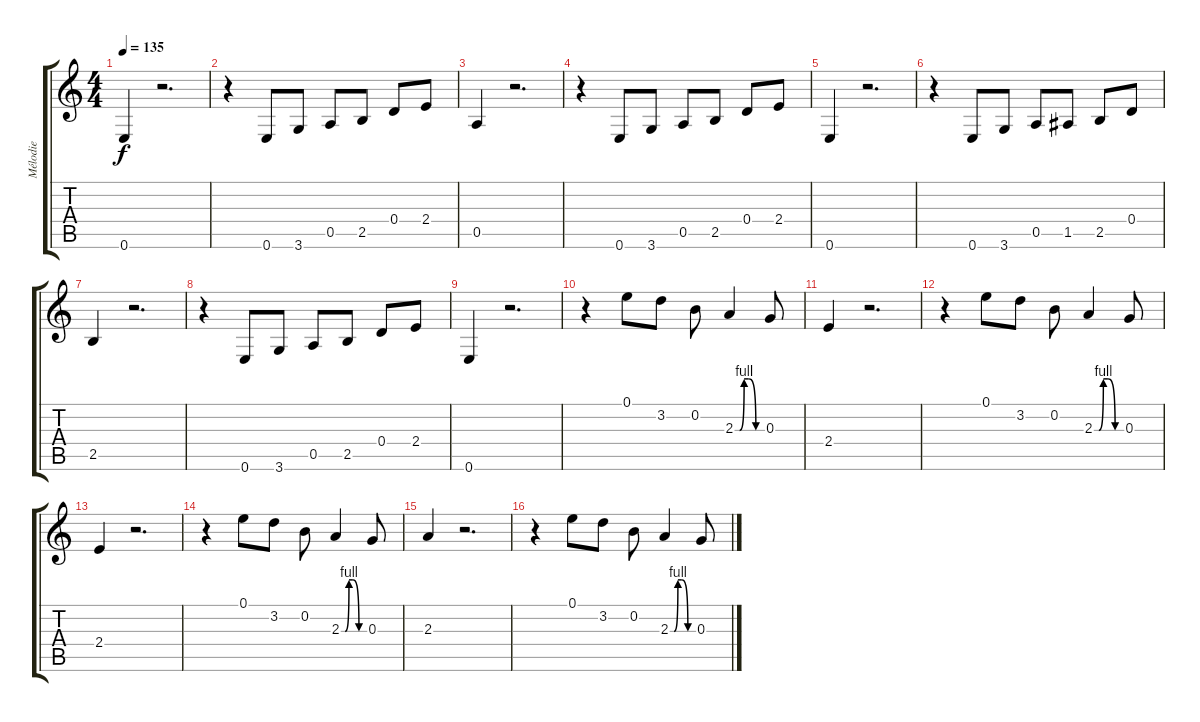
\track ("Mélodie" "Mélodie") {instrument distortionguitar}
\staff {score tabs}
\tuning (E4 B3 G3 D3 A2 E2) {hide}
\ts (4 4)
\tempo 135
\clef g2
\ks c
0.6.4{dy f} r.2{d} |
r.4 0.6.8 3.6.8 0.5.8 2.5.8 0.4.8 2.4.8 |
0.5.4 r.2{d} |
r.4 0.6.8 3.6.8 0.5.8 2.5.8 0.4.8 2.4.8 |
0.6.4 r.2{d} |
r.4 0.6.8 3.6.8 0.5.8 1.5.8 2.5.8 0.4.8 |
2.5.4 r.2{d} |
r.4 0.6.8 3.6.8 0.5.8 2.5.8 0.4.8 2.4.8 |
0.6.4 r.2{d} |
r.4 0.1.8 3.2.8 0.2.8 2.3{be (custom 0 0 10 0 20 4 30 4 46 0 60 0)}.4 0.3.8 |
2.4.4 r.2{d} |
r.4 0.1.8 3.2.8 0.2.8 2.3{be (custom 0 0 10 0 20 4 30 4 46 0 60 0)}.4 0.3.8 |
2.4.4 r.2{d} |
r.4 0.1.8 3.2.8 0.2.8 2.3{be (custom 0 0 10 0 20 4 30 4 46 0 60 0)}.4 0.3.8 |
2.3.4 r.2{d} |
r.4 0.1.8 3.2.8 0.2.8 2.3{be (custom 0 0 10 0 20 4 30 4 46 0 60 0)}.4 0.3.8
